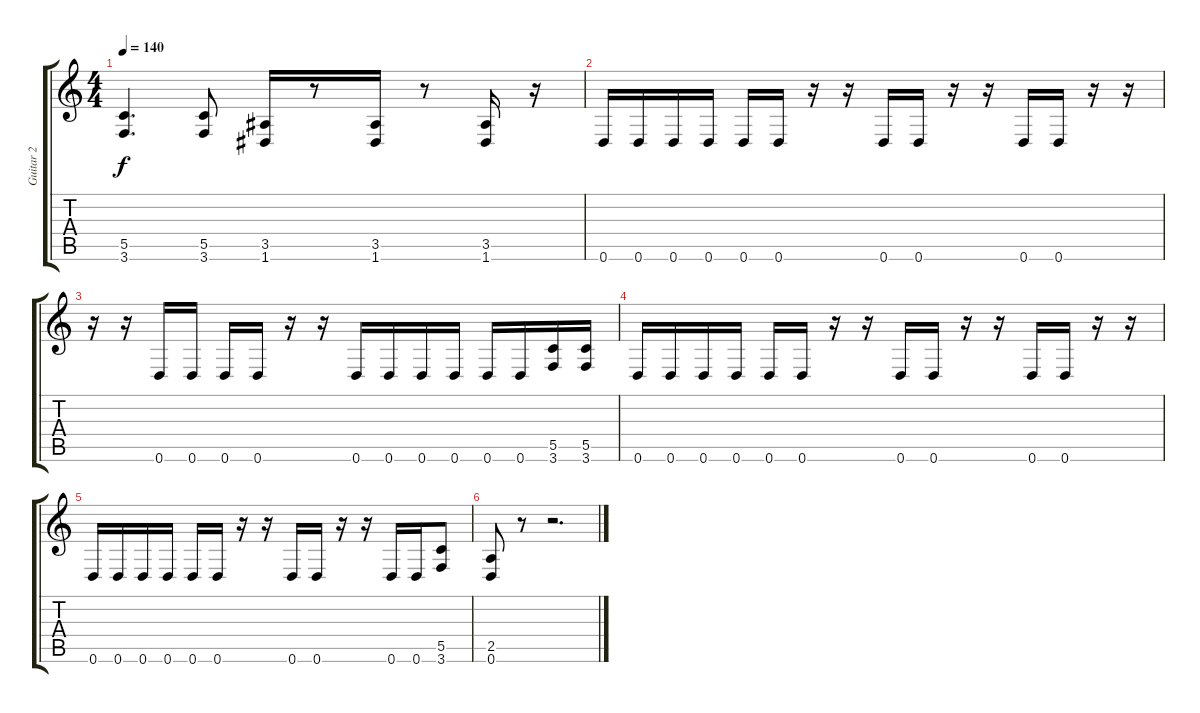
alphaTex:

\track ("Guitar 2" "Guitar 2") {instrument distortionguitar}
\staff {score tabs}
\tuning (D4 A3 F3 C3 G2 D2) {hide}
\ts (4 4)
\tempo 140
\clef g2
\ks c
(5.5 3.6).4{d dy f} (5.5 3.6).8 (3.5 1.6).16 r.8 (3.5 1.6).16 r.8 (3.5 1.6).16 r.16 |
0.6.16 0.6.16 0.6.16 0.6.16 0.6.16 0.6.16 r.16 r.16 0.6.16 0.6.16 r.16 r.16 0.6.16 0.6.16 r.16 r.16 |
r.16 r.16 0.6.16 0.6.16 0.6.16 0.6.16 r.16 r.16 0.6.16 0.6.16 0.6.16 0.6.16 0.6.16 0.6.16 (5.5 3.6).16 (5.5 3.6).16 |
0.6.16 0.6.16 0.6.16 0.6.16 0.6.16 0.6.16 r.16 r.16 0.6.16 0.6.16 r.16 r.16 0.6.16 0.6.16 r.16 r.16 |
0.6.16 0.6.16 0.6.16 0.6.16 0.6.16 0.6.16 r.16 r.16 0.6.16 0.6.16 r.16 r.16 0.6.16 0.6.16 (5.5 3.6).8 |
(2.5 0.6).8 r.8 r.2{d}
